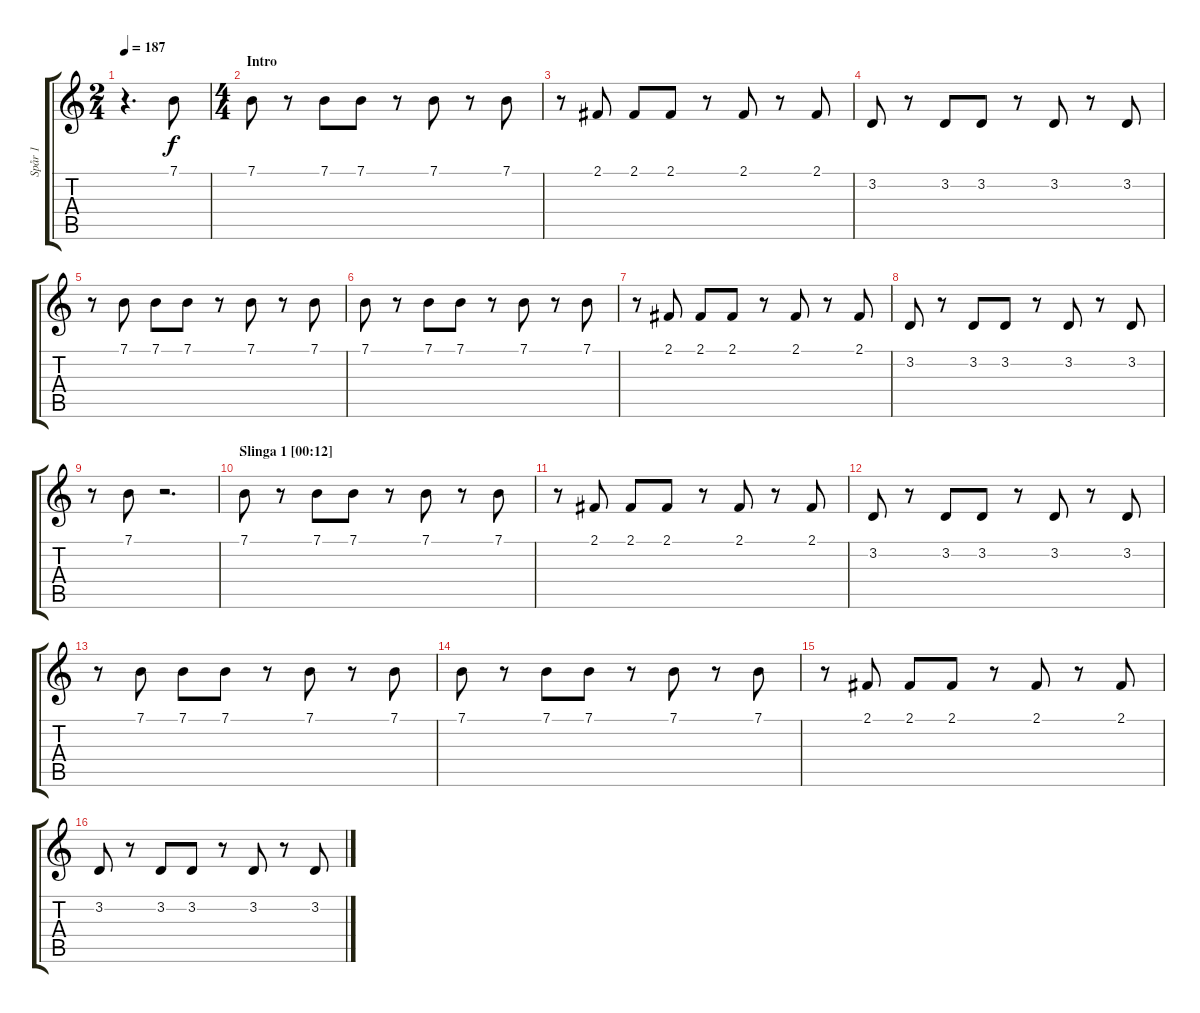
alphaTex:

\track ("Spår 1" "Spår 1") {instrument lead1square}
\staff {score tabs}
\tuning (E4 B3 G3 D3 A2 E2) {hide}
\ts (2 4)
\tempo 187
\clef g2
\ks c
r.4{d dy f instrument lead1square} 7.1.8 |
\ts (4 4)
\section ("" "Intro")
7.1.8 r.8 7.1.8 7.1.8 r.8 7.1.8 r.8 7.1.8 |
r.8 2.1.8 2.1.8 2.1.8 r.8 2.1.8 r.8 2.1.8 |
3.2.8 r.8 3.2.8 3.2.8 r.8 3.2.8 r.8 3.2.8 |
r.8 7.1.8 7.1.8 7.1.8 r.8 7.1.8 r.8 7.1.8 |
\section ("" "")
7.1.8 r.8 7.1.8 7.1.8 r.8 7.1.8 r.8 7.1.8 |
r.8 2.1.8 2.1.8 2.1.8 r.8 2.1.8 r.8 2.1.8 |
3.2.8 r.8 3.2.8 3.2.8 r.8 3.2.8 r.8 3.2.8 |
r.8 7.1.8 r.2{d} |
\section ("" "Slinga 1 [00:12]")
7.1.8{volume 8} r.8 7.1.8 7.1.8 r.8 7.1.8 r.8 7.1.8 |
r.8 2.1.8 2.1.8 2.1.8 r.8 2.1.8 r.8 2.1.8 |
3.2.8 r.8 3.2.8 3.2.8 r.8 3.2.8 r.8 3.2.8 |
r.8 7.1.8 7.1.8 7.1.8 r.8 7.1.8 r.8 7.1.8 |
\section ("" "")
7.1.8 r.8 7.1.8 7.1.8 r.8 7.1.8 r.8 7.1.8 |
r.8 2.1.8 2.1.8 2.1.8 r.8 2.1.8 r.8 2.1.8 |
3.2.8 r.8 3.2.8 3.2.8 r.8 3.2.8 r.8 3.2.8
